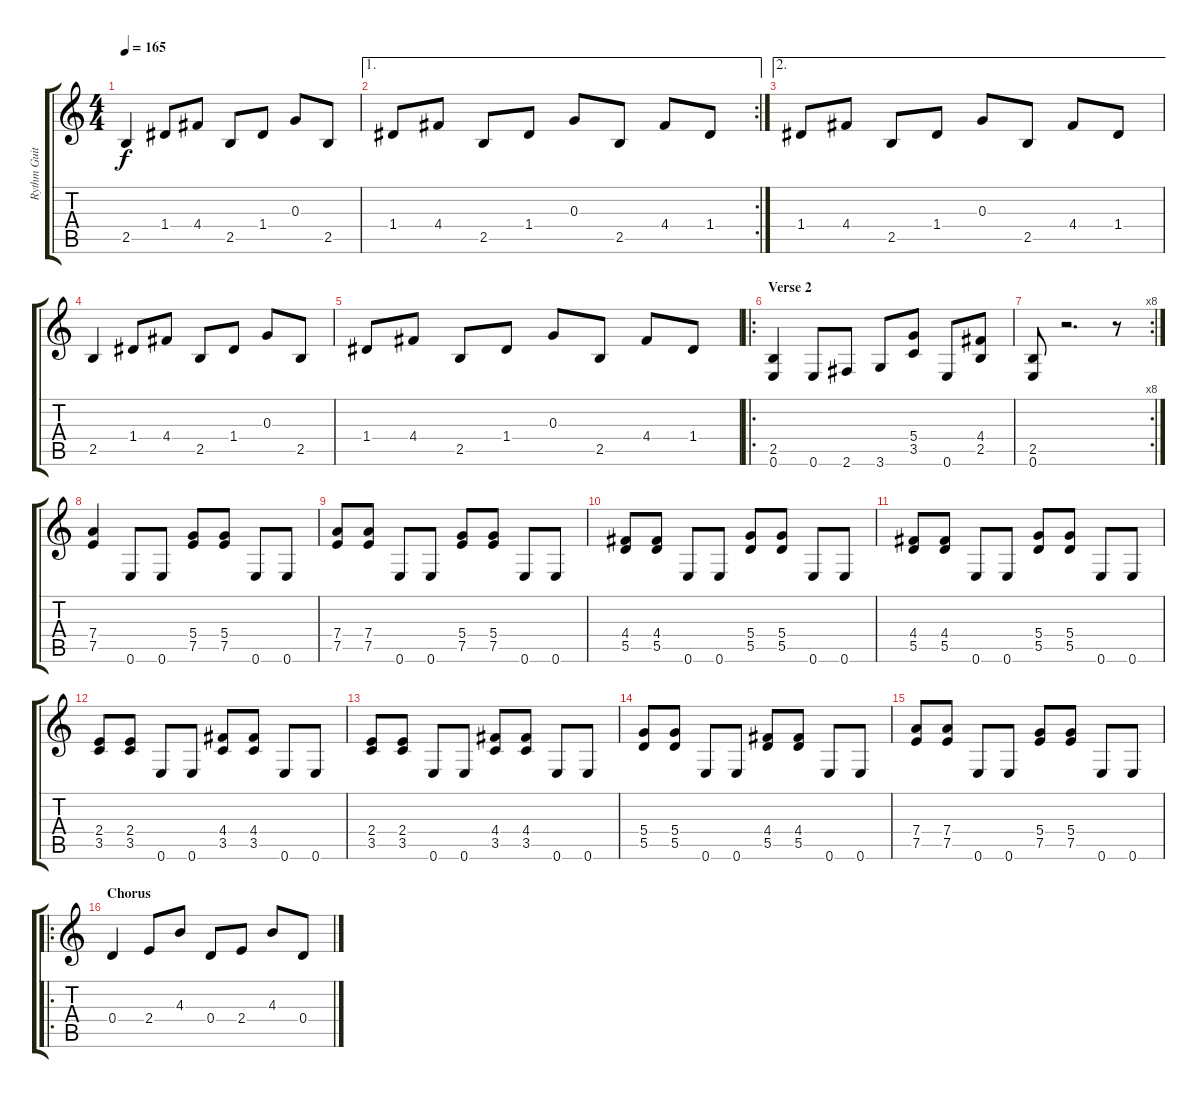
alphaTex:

\track ("Rythm Guitar (Dave Mustaine)" "Rythm Guit") {instrument distortionguitar}
\staff {score tabs}
\tuning (E4 B3 G3 D3 A2 E2) {hide}
\ts (4 4)
\tempo 165
\clef g2
\ks c
2.5.4{dy f} 1.4.8 4.4.8 2.5.8 1.4.8 0.3.8 2.5.8 |
\ae 1
\rc 2
1.4.8 4.4.8 2.5.8 1.4.8 0.3.8 2.5.8 4.4.8 1.4.8 |
\ae 2
1.4.8 4.4.8 2.5.8 1.4.8 0.3.8 2.5.8 4.4.8 1.4.8 |
2.5.4 1.4.8 4.4.8 2.5.8 1.4.8 0.3.8 2.5.8 |
1.4.8 4.4.8 2.5.8 1.4.8 0.3.8 2.5.8 4.4.8 1.4.8 |
\ro
\section ("" "Verse 2")
(2.5 0.6).4 0.6.8 2.6.8 3.6.8 (5.4 3.5).8 0.6.8 (4.4 2.5).8 |
\rc 8
(2.5 0.6).8 r.2{d} r.8 |
(7.4 7.5).4 0.6.8 0.6.8 (5.4 7.5).8 (5.4 7.5).8 0.6.8 0.6.8 |
(7.4 7.5).8 (7.4 7.5).8 0.6.8 0.6.8 (5.4 7.5).8 (5.4 7.5).8 0.6.8 0.6.8 |
(4.4 5.5).8 (4.4 5.5).8 0.6.8 0.6.8 (5.4 5.5).8 (5.4 5.5).8 0.6.8 0.6.8 |
(4.4 5.5).8 (4.4 5.5).8 0.6.8 0.6.8 (5.4 5.5).8 (5.4 5.5).8 0.6.8 0.6.8 |
(2.4 3.5).8 (2.4 3.5).8 0.6.8 0.6.8 (4.4 3.5).8 (4.4 3.5).8 0.6.8 0.6.8 |
(2.4 3.5).8 (2.4 3.5).8 0.6.8 0.6.8 (4.4 3.5).8 (4.4 3.5).8 0.6.8 0.6.8 |
(5.4 5.5).8 (5.4 5.5).8 0.6.8 0.6.8 (4.4 5.5).8 (4.4 5.5).8 0.6.8 0.6.8 |
(7.4 7.5).8 (7.4 7.5).8 0.6.8 0.6.8 (5.4 7.5).8 (5.4 7.5).8 0.6.8 0.6.8 |
\ro
\section ("" "Chorus")
0.4.4 2.4.8 4.3.8 0.4.8 2.4.8 4.3.8 0.4.8
